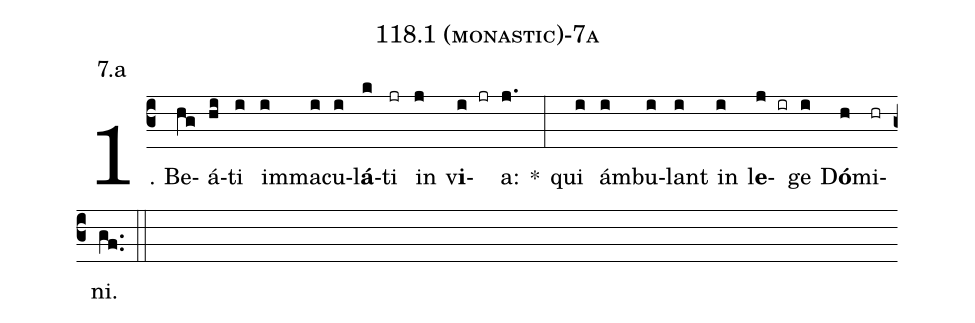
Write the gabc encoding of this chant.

name: 118.1 (monastic)-7a;
annotation: 7.a;
%%
(c3)1. Be(hg)á(hi)ti(i) im(i)ma(i)cu(i)l<b>á</b>(k)ti(jr) in(j) v<b>i</b>(i jr)a:(j.) *(:) qui(i) ám(i)bu(i)lant(i) in(i) l<b>e</b>(j ir)ge(i) D<b>ó</b>(h)mi(hr)ni.(gf..) (::)
